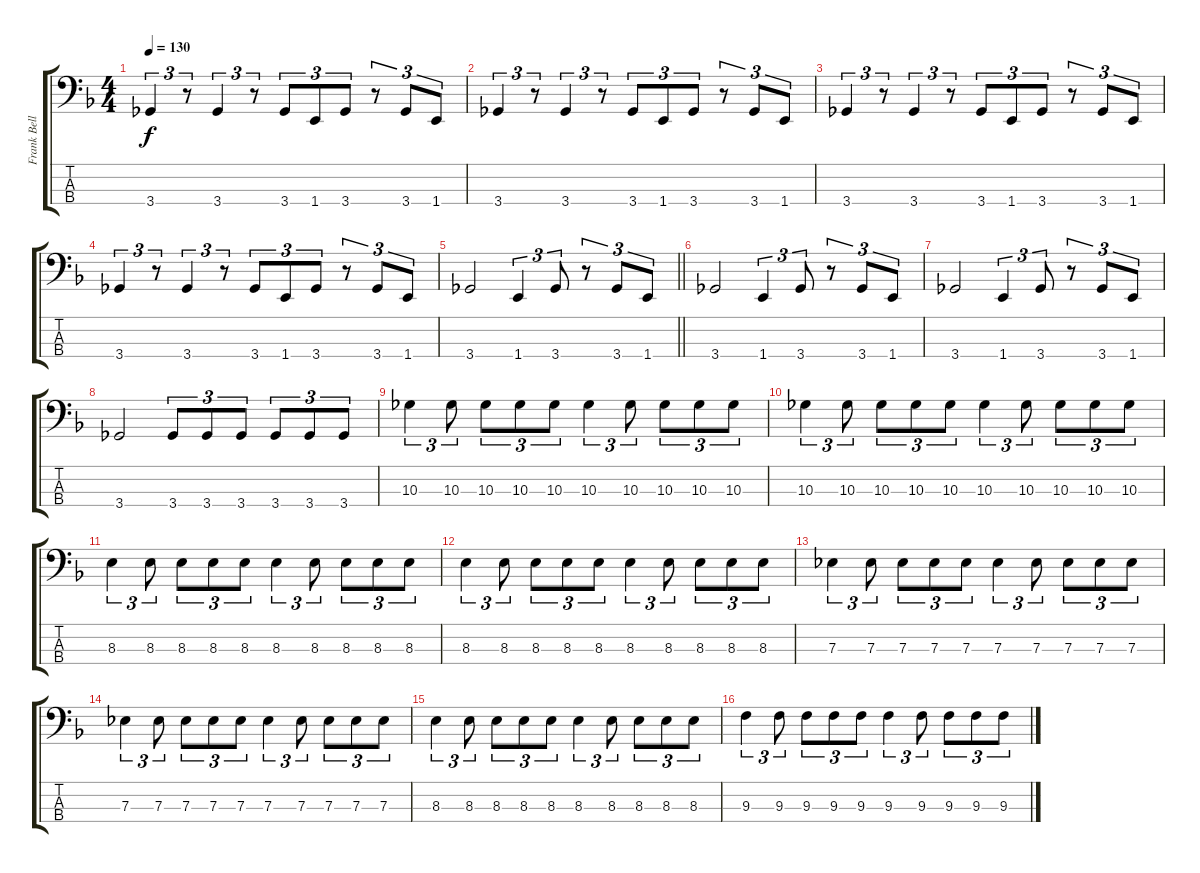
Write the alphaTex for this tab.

\track ("Frank Bello" "Frank Bell") {instrument electricbassfinger}
\staff {score tabs}
\tuning (Gb2 Db2 Ab1 Eb1) {hide}
\ts (4 4)
\tempo 130
\clef f4
\ks f
3.4.4{tu (3 2) dy f} r.8{tu (3 2)} 3.4.4{tu (3 2)} r.8{tu (3 2)} 3.4.8{tu (3 2)} 1.4.8{tu (3 2)} 3.4.8{tu (3 2)} r.8{tu (3 2)} 3.4.8{tu (3 2)} 1.4.8{tu (3 2)} |
3.4.4{tu (3 2)} r.8{tu (3 2)} 3.4.4{tu (3 2)} r.8{tu (3 2)} 3.4.8{tu (3 2)} 1.4.8{tu (3 2)} 3.4.8{tu (3 2)} r.8{tu (3 2)} 3.4.8{tu (3 2)} 1.4.8{tu (3 2)} |
3.4.4{tu (3 2)} r.8{tu (3 2)} 3.4.4{tu (3 2)} r.8{tu (3 2)} 3.4.8{tu (3 2)} 1.4.8{tu (3 2)} 3.4.8{tu (3 2)} r.8{tu (3 2)} 3.4.8{tu (3 2)} 1.4.8{tu (3 2)} |
3.4.4{tu (3 2)} r.8{tu (3 2)} 3.4.4{tu (3 2)} r.8{tu (3 2)} 3.4.8{tu (3 2)} 1.4.8{tu (3 2)} 3.4.8{tu (3 2)} r.8{tu (3 2)} 3.4.8{tu (3 2)} 1.4.8{tu (3 2)} |
\barLineRight lightlight
3.4.2 1.4.4{tu (3 2)} 3.4.8{tu (3 2)} r.8{tu (3 2)} 3.4.8{tu (3 2)} 1.4.8{tu (3 2)} |
3.4.2 1.4.4{tu (3 2)} 3.4.8{tu (3 2)} r.8{tu (3 2)} 3.4.8{tu (3 2)} 1.4.8{tu (3 2)} |
3.4.2 1.4.4{tu (3 2)} 3.4.8{tu (3 2)} r.8{tu (3 2)} 3.4.8{tu (3 2)} 1.4.8{tu (3 2)} |
3.4.2 3.4.8{tu (3 2)} 3.4.8{tu (3 2)} 3.4.8{tu (3 2)} 3.4.8{tu (3 2)} 3.4.8{tu (3 2)} 3.4.8{tu (3 2)} |
10.3.4{tu (3 2)} 10.3.8{tu (3 2)} 10.3.8{tu (3 2)} 10.3.8{tu (3 2)} 10.3.8{tu (3 2)} 10.3.4{tu (3 2)} 10.3.8{tu (3 2)} 10.3.8{tu (3 2)} 10.3.8{tu (3 2)} 10.3.8{tu (3 2)} |
10.3.4{tu (3 2)} 10.3.8{tu (3 2)} 10.3.8{tu (3 2)} 10.3.8{tu (3 2)} 10.3.8{tu (3 2)} 10.3.4{tu (3 2)} 10.3.8{tu (3 2)} 10.3.8{tu (3 2)} 10.3.8{tu (3 2)} 10.3.8{tu (3 2)} |
8.3.4{tu (3 2)} 8.3.8{tu (3 2)} 8.3.8{tu (3 2)} 8.3.8{tu (3 2)} 8.3.8{tu (3 2)} 8.3.4{tu (3 2)} 8.3.8{tu (3 2)} 8.3.8{tu (3 2)} 8.3.8{tu (3 2)} 8.3.8{tu (3 2)} |
8.3.4{tu (3 2)} 8.3.8{tu (3 2)} 8.3.8{tu (3 2)} 8.3.8{tu (3 2)} 8.3.8{tu (3 2)} 8.3.4{tu (3 2)} 8.3.8{tu (3 2)} 8.3.8{tu (3 2)} 8.3.8{tu (3 2)} 8.3.8{tu (3 2)} |
7.3.4{tu (3 2)} 7.3.8{tu (3 2)} 7.3.8{tu (3 2)} 7.3.8{tu (3 2)} 7.3.8{tu (3 2)} 7.3.4{tu (3 2)} 7.3.8{tu (3 2)} 7.3.8{tu (3 2)} 7.3.8{tu (3 2)} 7.3.8{tu (3 2)} |
7.3.4{tu (3 2)} 7.3.8{tu (3 2)} 7.3.8{tu (3 2)} 7.3.8{tu (3 2)} 7.3.8{tu (3 2)} 7.3.4{tu (3 2)} 7.3.8{tu (3 2)} 7.3.8{tu (3 2)} 7.3.8{tu (3 2)} 7.3.8{tu (3 2)} |
8.3.4{tu (3 2)} 8.3.8{tu (3 2)} 8.3.8{tu (3 2)} 8.3.8{tu (3 2)} 8.3.8{tu (3 2)} 8.3.4{tu (3 2)} 8.3.8{tu (3 2)} 8.3.8{tu (3 2)} 8.3.8{tu (3 2)} 8.3.8{tu (3 2)} |
9.3.4{tu (3 2)} 9.3.8{tu (3 2)} 9.3.8{tu (3 2)} 9.3.8{tu (3 2)} 9.3.8{tu (3 2)} 9.3.4{tu (3 2)} 9.3.8{tu (3 2)} 9.3.8{tu (3 2)} 9.3.8{tu (3 2)} 9.3.8{tu (3 2)}
